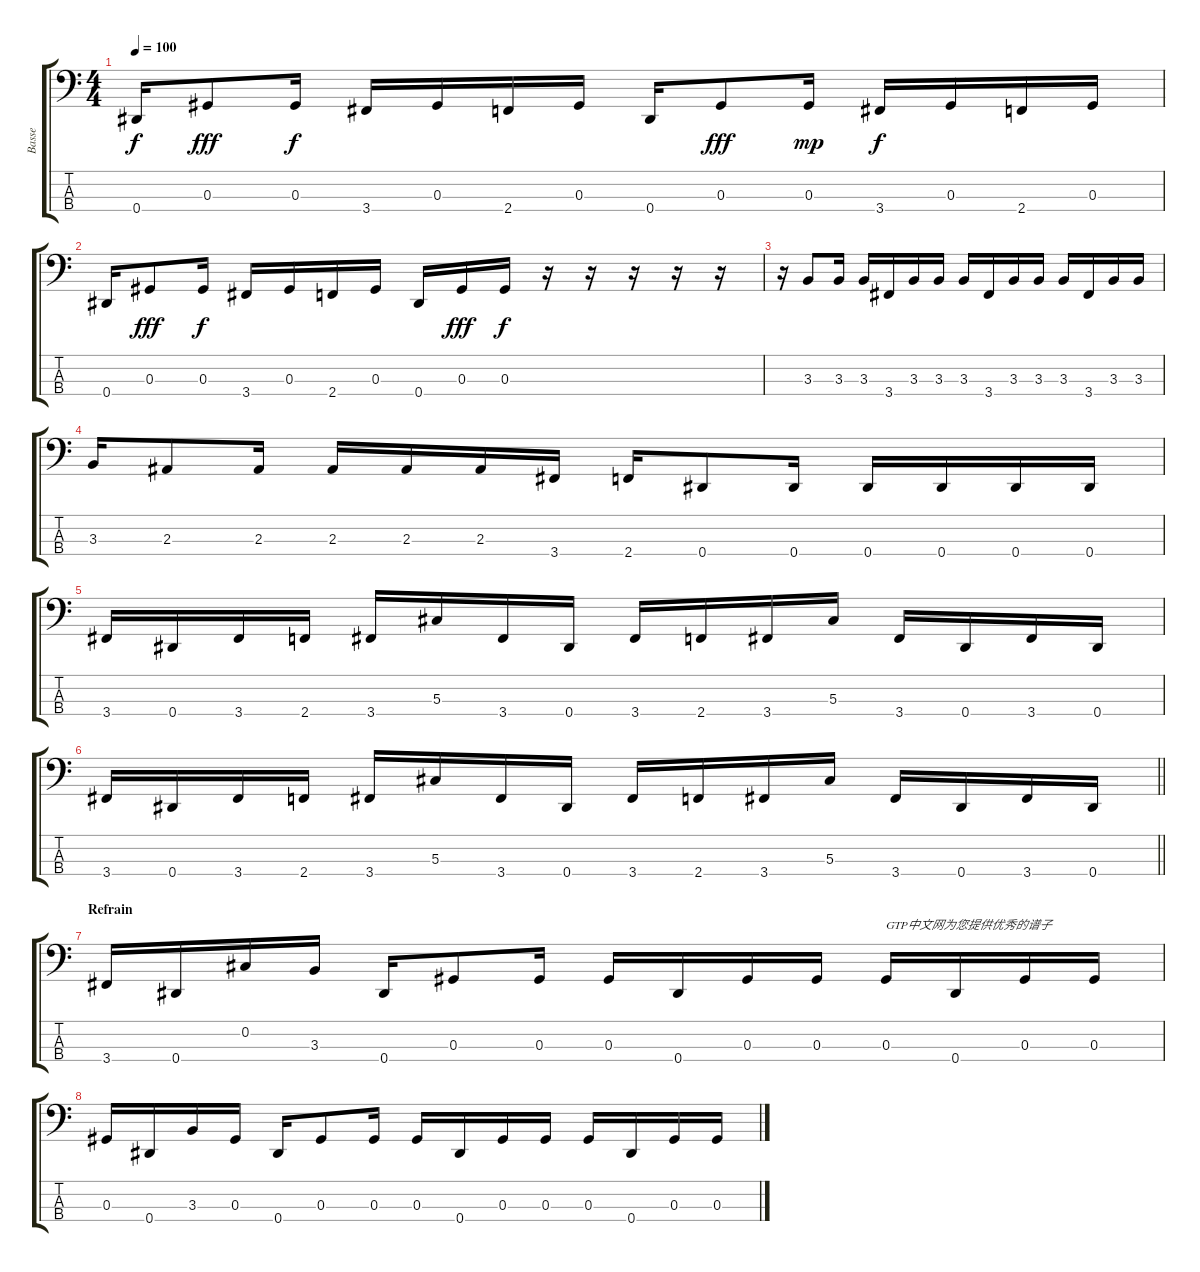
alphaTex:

\track ("Basse" "Basse") {instrument electricbassfinger}
\staff {score tabs}
\tuning (Gb2 Db2 Ab1 Eb1) {hide}
\ts (4 4)
\tempo 100
\clef f4
\ks c
0.4.16{dy f} 0.3.8{dy fff} 0.3.16{dy f} 3.4.16 0.3.16 2.4.16 0.3.16 0.4.16 0.3.8{dy fff} 0.3.16{dy mp} 3.4.16{dy f} 0.3.16 2.4.16 0.3.16 |
0.4.16 0.3.8{dy fff} 0.3.16{dy f} 3.4.16 0.3.16 2.4.16 0.3.16 0.4.16 0.3.16{dy fff} 0.3.16{dy f} r.16 r.16 r.16 r.16 r.16 |
r.16 3.3.8 3.3.16 3.3.16 3.4.16 3.3.16 3.3.16 3.3.16 3.4.16 3.3.16 3.3.16 3.3.16 3.4.16 3.3.16 3.3.16 |
3.3.16 2.3.8 2.3.16 2.3.16 2.3.16 2.3.16 3.4.16 2.4.16 0.4.8 0.4.16 0.4.16 0.4.16 0.4.16 0.4.16 |
3.4.16 0.4.16 3.4.16 2.4.16 3.4.16 5.3.16 3.4.16 0.4.16 3.4.16 2.4.16 3.4.16 5.3.16 3.4.16 0.4.16 3.4.16 0.4.16 |
\barLineRight lightlight
3.4.16 0.4.16 3.4.16 2.4.16 3.4.16 5.3.16 3.4.16 0.4.16 3.4.16 2.4.16 3.4.16 5.3.16 3.4.16 0.4.16 3.4.16 0.4.16 |
\section ("" "Refrain")
3.4.16 0.4.16 0.2.16 3.3.16 0.4.16 0.3.8 0.3.16 0.3.16 0.4.16 0.3.16 0.3.16 0.3.16{txt "GTP中文网为您提供优秀的谱子"} 0.4.16 0.3.16 0.3.16 |
0.3.16 0.4.16 3.3.16 0.3.16 0.4.16 0.3.8 0.3.16 0.3.16 0.4.16 0.3.16 0.3.16 0.3.16 0.4.16 0.3.16 0.3.16
